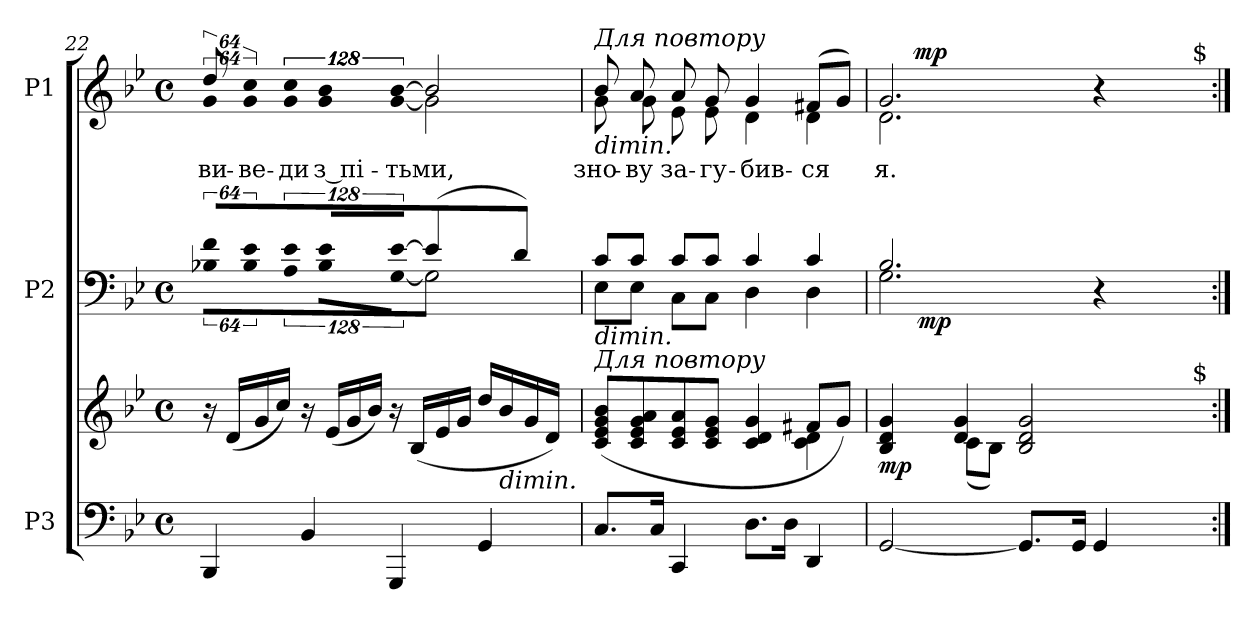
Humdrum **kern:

**kern	**kern	**dynam	**kern	**dynam	**kern	**text	**dynam
*part3	*part3	*part3	*part2	*part2	*part1	*part1	*part1
*staff4	*staff3	*staff3/4	*staff2	*staff2	*staff1	*staff1	*staff1
*I"P3	*	*	*I"P2	*	*I"P1	*	*
*clefF4	*clefG2	*	*clefF4	*	*clefG2	*	*
*k[b-e-]	*k[b-e-]	*	*k[b-e-]	*	*k[b-e-]	*	*
*g:	*g:	*	*g:	*	*g:	*	*
*M4/4	*M4/4	*	*M4/4	*	*M4/4	*	*
*met(c)	*met(c)	*	*met(c)	*	*met(c)	*	*
=22	=22	=22	=22	=22	=22	=22	=22
*	*	*	*^	*	*	*	*
!	!	!	!LO:N:vis=8	!LO:N:vis=8	!	!LO:N:vis=8	!	!
*	*	*	*	*	*	*^	*	*
!	!	!	!	!	!	!	!LO:N:vis=8	!LO:LY:b:color=#000000	!
4BBB-i/	16r	.	512%51fi/L	512%51B-Xi\L	.	512%51ddi/	512%51gi\	ви-	.
.	(16di/LL	.	.	.	.	.	.	.	.
!	!	!	!LO:N:vis=8	!LO:N:vis=8	!	!LO:N:vis=8	!	!	!
!	!	!	!	!	!	!	!LO:N:vis=8	!LO:LY:b:color=#000000	!
.	.	.	512%51e-i/	512%51B-i\	.	512%51cci/	512%51gi\	-ве-	.
.	16gi/	.	.	.	.	.	.	.	.
.	16cci/JJ)	.	.	.	.	.	.	.	.
!	!	!	!LO:N:vis=8	!LO:N:vis=8	!	!LO:N:vis=8	!	!	!
!	!	!	!	!	!	!	!LO:N:vis=8	!LO:LY:b:color=#000000	!
.	.	.	1024%103e-i/J	1024%103Ai\J	.	1024%103cci/	1024%103gi\	-ди	.
4BB-i/	16r	.	.	.	.	.	.	.	.
!	!	!	!LO:N:vis=8	!LO:N:vis=8	!	!LO:N:vis=8	!	!	!
!	!	!	!	!	!	!	!LO:N:vis=8	!LO:LY:b:color=#000000	!
.	.	.	512%51e-i/L	512%51B-i\L	.	512%51b-i/	512%51gi\	з пі-	.
.	(16e-i/LL	.	.	.	.	.	.	.	.
.	16gi/	.	.	.	.	.	.	.	.
!	!	!	!LO:N:vis=8	!LO:N:vis=8	!	!LO:N:vis=8	!	!	!
!	!	!	!	!	!	!	!LO:N:vis=8	!LO:LY:b:color=#000000	!
.	.	.	[>1024%103e-i/J	[<1024%103Gi\J	.	[>1024%103b-i/	[<1024%103gi\	-тьми,	.
.	16b-i/JJ)	.	.	.	.	.	.	.	.
4GGGi/	16r	.	(4e-i/]	2Gi\]	.	2b-i/]	2gi\]	.	.
.	(16B-i/LL	.	.	.	.	.	.	.	.
.	16e-i/	.	.	.	.	.	.	.	.
.	16gi/JJ	.	.	.	.	.	.	.	.
4GGi/	16ddi/LL	.	4di/)	.	.	.	.	.	.
!	!LO:TX:b:i:t=dimin.	!	!	!	!	!	!	!	!
.	16b-i/	.	.	.	.	.	.	.	.
.	16gi/	.	.	.	.	.	.	.	.
.	16di/JJ)	.	.	.	.	.	.	.	.
=23	=23	=23	=23	=23	=23	=23	=23	=23	=23
*	*^	*	*	*	*	*	*	*	*
!	!	!	!	!	!	!	!LO:TX:b:i:t=dimin.	!	!	!
!	!	!	!	!	!	!	!LO:TX:a:i:t=Для повтору	!	!	!
!	!	!	!	!LO:TX:b:i:t=dimin.	!	!	!	!	!	!
!	!LO:TX:a:i:t=Для повтору	!	!	!	!	!	!	!	!	!
!	!	!	!	!	!	!	!	!	!LO:LY:b:color=#000000	!
8.Ci/L	(8ci/ 8e-i 8gi 8b-iL	2.ryy	.	8ci/L	8E-i\L	.	8b-i/	8gi\	зно-	.
!	!	!	!	!	!	!	!	!	!LO:LY:b:color=#000000	!
.	8ci/ 8e-i 8gi 8ai	.	.	8ci/J	8E-i\J	.	8ai/	8gi\	-ву	.
16Ci/Jk	.	.	.	.	.	.	.	.	.	.
!	!	!	!	!	!	!	!	!	!LO:LY:b:color=#000000	!
4CCi/	8ci/ 8e-i 8ai	.	.	8ci/L	8Ci\L	.	8ai/	8e-i\	за-	.
!	!	!	!	!	!	!	!	!	!LO:LY:b:color=#000000	!
.	8ci/ 8e-i 8giJ	.	.	8ci/J	8Ci\J	.	8gi/	8e-i\	-гу-	.
!	!	!	!	!	!	!	!	!	!LO:LY:b:color=#000000	!
8.Di\L	4ci/ 4di 4gi	.	.	4ci/	4Di\	.	4gi/	4di\	-бив-	.
16Di\Jk	.	.	.	.	.	.	.	.	.	.
!	!	!	!	!	!	!	!	!	!LO:LY:b:color=#000000	!
4DDi/	8f#Xi/L	4ci\ 4di	.	4ci/	4Di\	.	(8f#Xi/L	4di\	-ся	.
.	8gi/J)	.	.	.	.	.	8gi/J)	.	.	.
*	*	*	*	*	*	*	*v	*v	*	*
!!LO:LB:g=z
=24	=24	=24	=24	=24	=24	=24	=24	=24	=24
!	!	!	!	!	!	!	!	!LO:LY:b:color=#000000	!
*	*	*^	*	*	*^	*	*^	*	*
*	*	*	*	*	*	*	*	*	*	*^	*	*
*	*	*	*	*	*	*	*	*	*	*	*^	*	*
[<2GGi/	4B-i/ 4di 4gi	4ryy	2ryy	mp	2.B-i/	2.Gi\	16ryy	.	2.gi/	2.di\	16ryy	2ryy	я.	.
.	.	.	.	.	.	.	64ryy	.	.	.	64ryy	.	.	.
.	.	.	.	.	.	.	128ryy	.	.	.	128ryy	.	.	.
.	.	.	.	.	.	.	256ryy	.	.	.	1024ryy	.	.	.
.	.	.	.	.	.	.	.	.	.	.	2ryy	.	.	mp
.	.	.	.	.	.	.	1024ryy	.	.	.	.	.	.	.
.	.	.	.	.	.	.	2ryy	mp	.	.	.	.	.	.
.	4di/ 4gi	(8ci\L	.	.	.	.	.	.	.	.	.	.	.	.
.	.	8B-i\J)	.	.	.	.	.	.	.	.	.	.	.	.
8.GGi/L]	2B-i/ 2di 2gi	2ryy	4ryy	.	.	.	.	.	.	.	.	4ryy	.	.
.	.	.	.	.	.	.	.	.	.	.	4ryy	.	.	.
.	.	.	.	.	.	.	4ryy	.	.	.	.	.	.	.
16GGi/Jk	.	.	.	.	.	.	.	.	.	.	.	.	.	.
4GGi/	.	.	8ryy	.	4r	4ryy	.	.	4r	4ryy	.	8ryy	.	.
.	.	.	.	.	.	.	.	.	.	.	8ryy	.	.	.
.	.	.	.	.	.	.	8ryy	.	.	.	.	.	.	.
.	.	.	16ryy	.	.	.	.	.	.	.	.	16ryy	.	.
.	.	.	32ryy	.	.	.	.	.	.	.	.	32ryy	.	.
.	.	.	.	.	.	.	.	.	.	.	32ryy	.	.	.
.	.	.	.	.	.	.	32ryy	.	.	.	.	.	.	.
.	.	.	64ryy	.	.	.	.	.	.	.	.	64ryy	.	.
.	.	.	128...ryy	.	.	.	.	.	.	.	.	128...ryy	.	.
.	.	.	.	.	.	.	.	.	.	.	256..ryy	.	.	.
.	.	.	.	.	.	.	512.ryy	.	.	.	.	.	.	.
!	!	!	!	!	!	!	!	!	!	!	!	!LO:TX:a:t=$	!	!
!	!	!	!LO:TX:a:t=$	!	!	!	!	!	!	!	!	!	!	!
.	.	.	1024ryy	.	.	.	.	.	.	.	.	1024ryy	.	.
*	*v	*v	*v	*	*	*	*	*	*v	*v	*v	*v	*	*
*	*	*	*v	*v	*v	*	*	*	*
=:|!	=:|!	=:|!	=:|!	=:|!	=:|!	=:|!	=:|!
*-	*-	*-	*-	*-	*-	*-	*-
